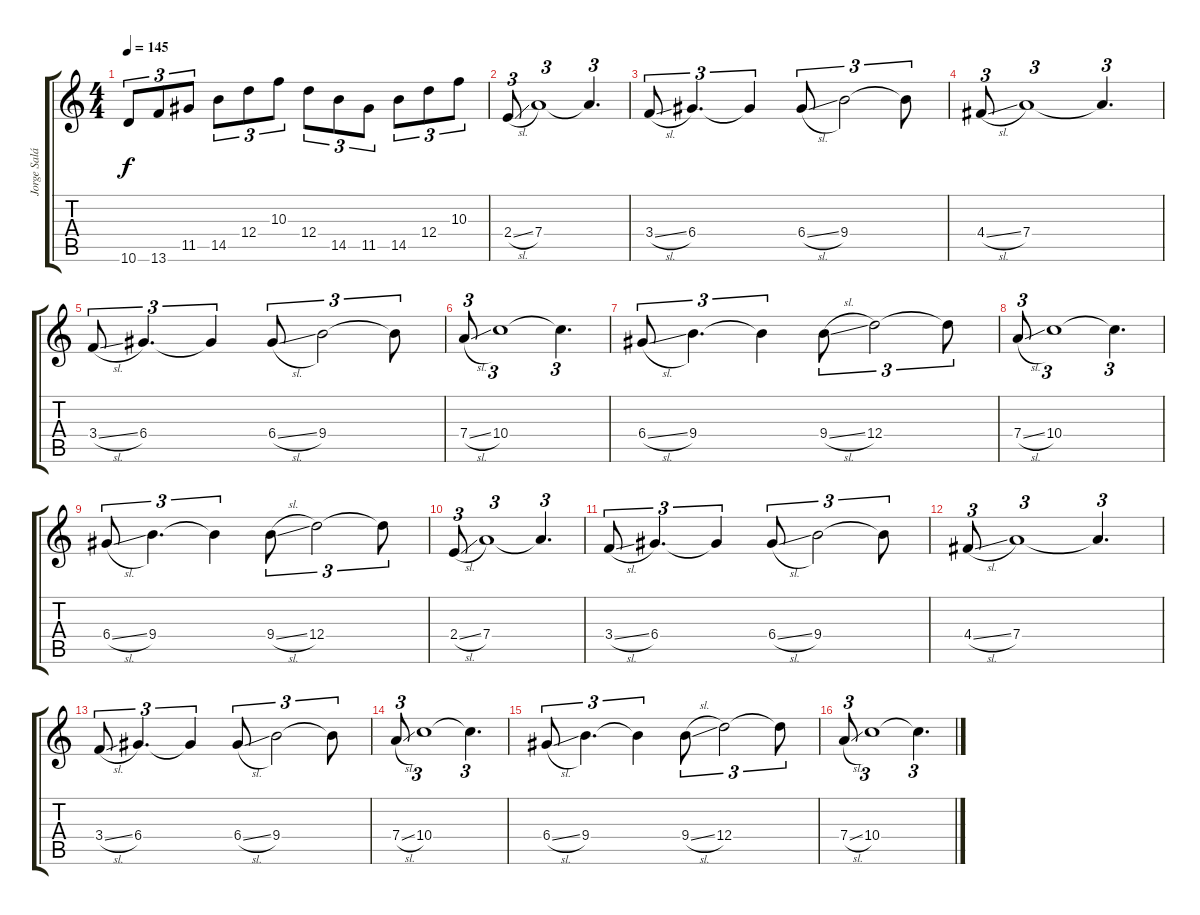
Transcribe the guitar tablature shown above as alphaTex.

\track ("Jorge Salán" "Jorge Salá") {instrument overdrivenguitar}
\staff {score tabs}
\tuning (E4 B3 G3 D3 A2 E2) {hide}
\ts (4 4)
\tempo 145
\clef g2
\ks c
10.6.8{tu (3 2) dy f} 13.6.8{tu (3 2)} 11.5.8{tu (3 2)} 14.5.8{tu (3 2)} 12.4.8{tu (3 2)} 10.3.8{tu (3 2)} 12.4.8{tu (3 2)} 14.5.8{tu (3 2)} 11.5.8{tu (3 2)} 14.5.8{tu (3 2)} 12.4.8{tu (3 2)} 10.3.8{tu (3 2)} |
2.4{sl}.8{tu (3 2)} 7.4.1{tu (3 2)} 7.4{t}.4{d tu (3 2)} |
3.4{sl}.8{tu (3 2)} 6.4.4{d tu (3 2)} 6.4{t}.4{tu (3 2)} 6.4{sl}.8{tu (3 2)} 9.4.2{tu (3 2)} 9.4{t}.8{tu (3 2)} |
4.4{sl}.8{tu (3 2)} 7.4.1{tu (3 2)} 7.4{t}.4{d tu (3 2)} |
3.4{sl}.8{tu (3 2)} 6.4.4{d tu (3 2)} 6.4{t}.4{tu (3 2)} 6.4{sl}.8{tu (3 2)} 9.4.2{tu (3 2)} 9.4{t}.8{tu (3 2)} |
7.4{sl}.8{tu (3 2)} 10.4.1{tu (3 2)} 10.4{t}.4{d tu (3 2)} |
6.4{sl}.8{tu (3 2)} 9.4.4{d tu (3 2)} 9.4{t}.4{tu (3 2)} 9.4{sl}.8{tu (3 2)} 12.4.2{tu (3 2)} 12.4{t}.8{tu (3 2)} |
7.4{sl}.8{tu (3 2)} 10.4.1{tu (3 2)} 10.4{t}.4{d tu (3 2)} |
6.4{sl}.8{tu (3 2)} 9.4.4{d tu (3 2)} 9.4{t}.4{tu (3 2)} 9.4{sl}.8{tu (3 2)} 12.4.2{tu (3 2)} 12.4{t}.8{tu (3 2)} |
2.4{sl}.8{tu (3 2)} 7.4.1{tu (3 2)} 7.4{t}.4{d tu (3 2)} |
3.4{sl}.8{tu (3 2)} 6.4.4{d tu (3 2)} 6.4{t}.4{tu (3 2)} 6.4{sl}.8{tu (3 2)} 9.4.2{tu (3 2)} 9.4{t}.8{tu (3 2)} |
4.4{sl}.8{tu (3 2)} 7.4.1{tu (3 2)} 7.4{t}.4{d tu (3 2)} |
3.4{sl}.8{tu (3 2)} 6.4.4{d tu (3 2)} 6.4{t}.4{tu (3 2)} 6.4{sl}.8{tu (3 2)} 9.4.2{tu (3 2)} 9.4{t}.8{tu (3 2)} |
7.4{sl}.8{tu (3 2)} 10.4.1{tu (3 2)} 10.4{t}.4{d tu (3 2)} |
6.4{sl}.8{tu (3 2)} 9.4.4{d tu (3 2)} 9.4{t}.4{tu (3 2)} 9.4{sl}.8{tu (3 2)} 12.4.2{tu (3 2)} 12.4{t}.8{tu (3 2)} |
7.4{sl}.8{tu (3 2)} 10.4.1{tu (3 2)} 10.4{t}.4{d tu (3 2)}
